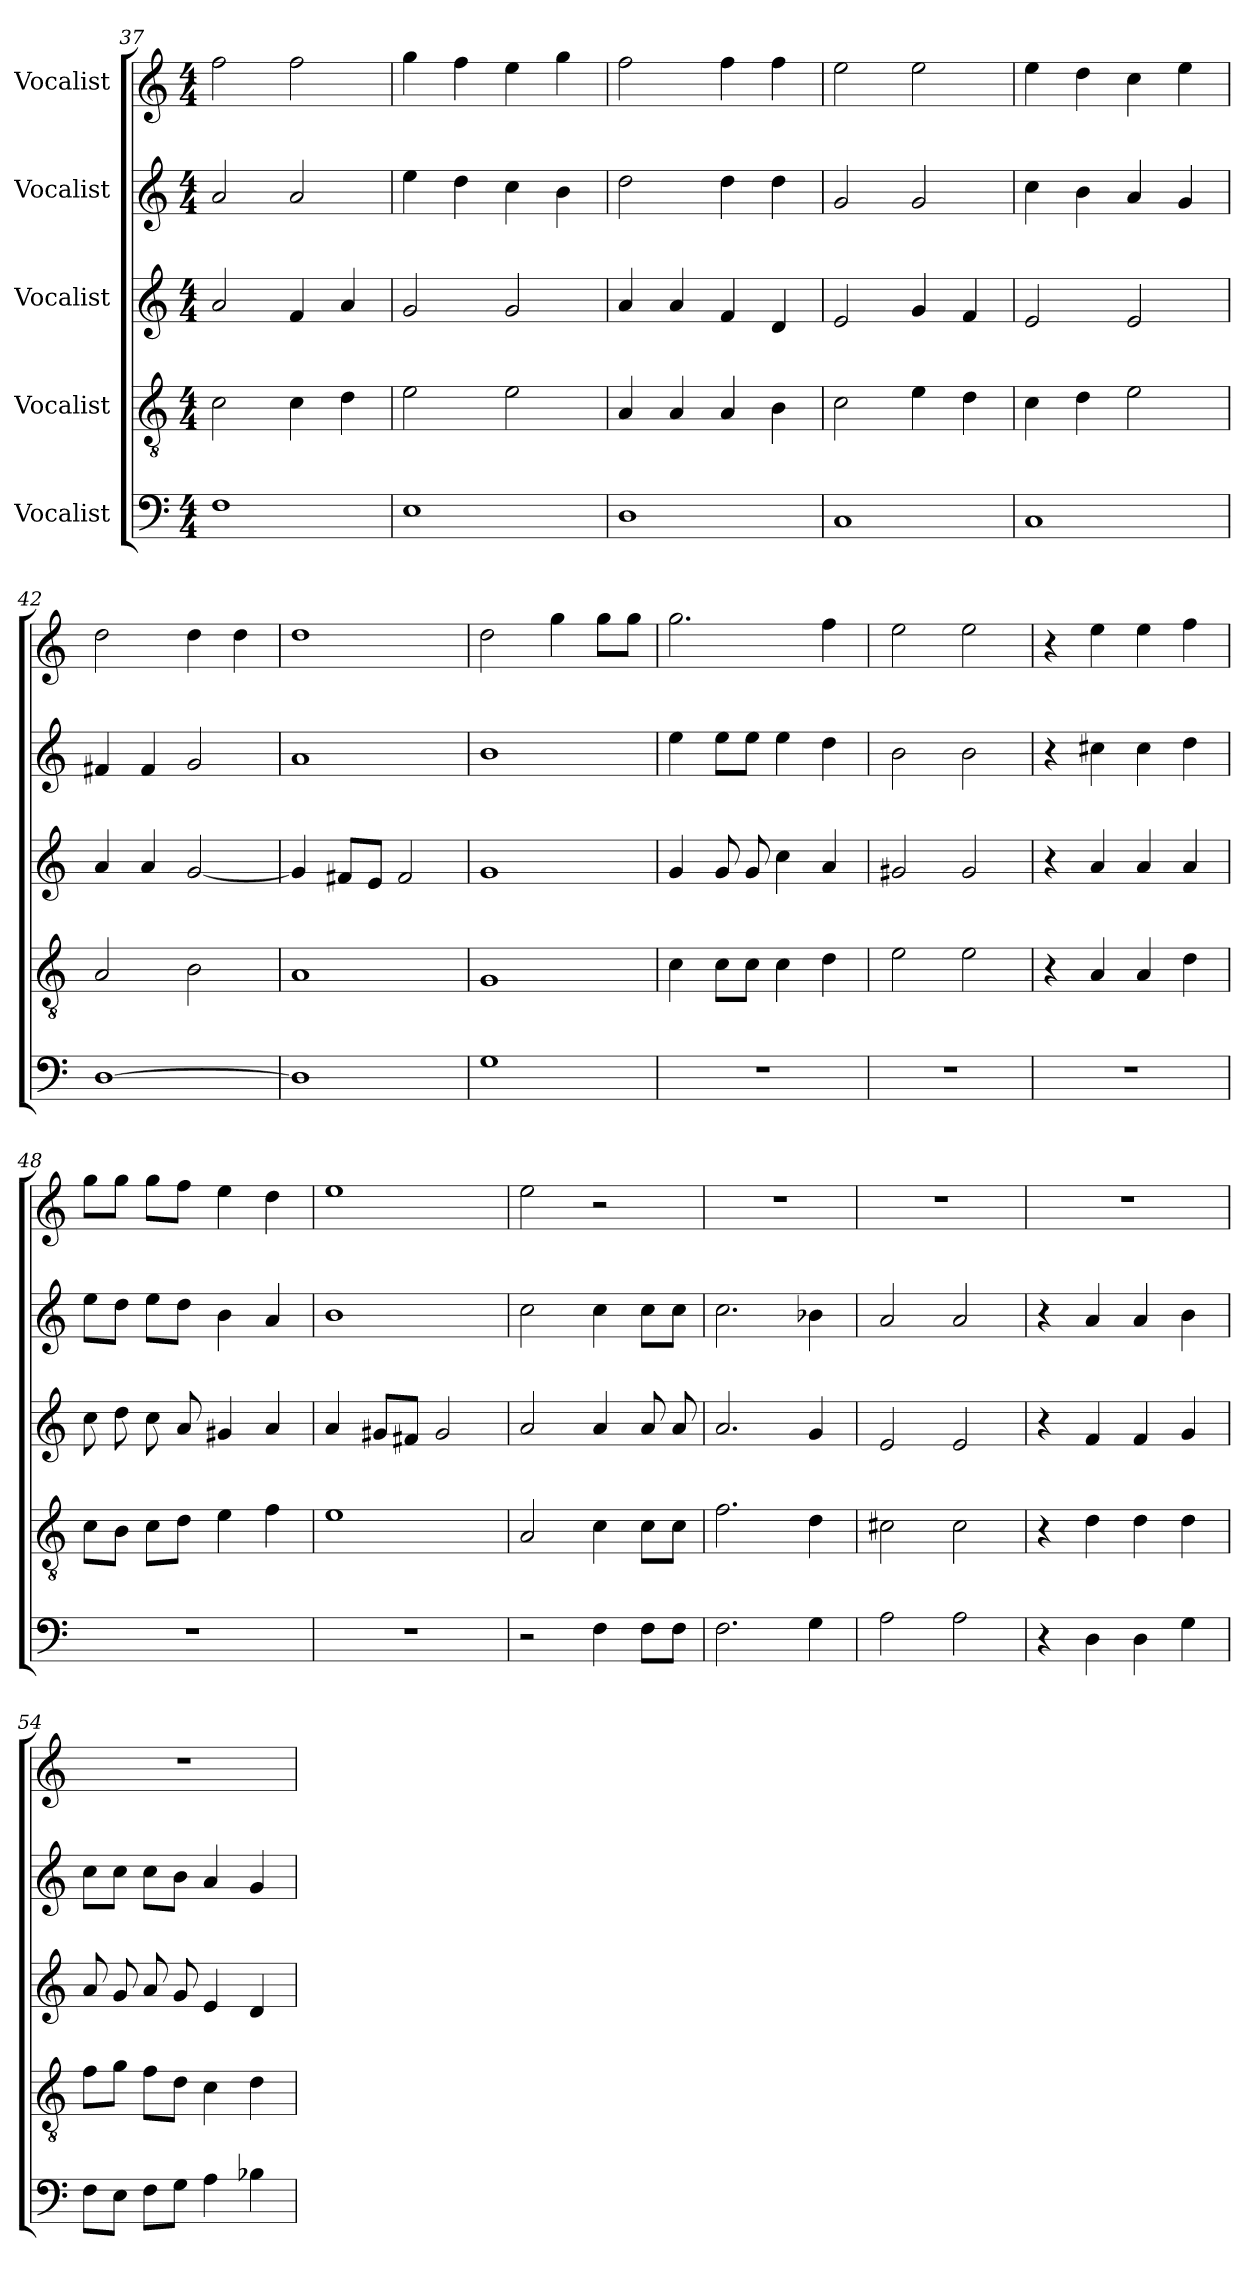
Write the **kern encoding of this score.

**kern	**kern	**kern	**kern	**kern
*part5	*part4	*part3	*part2	*part1
*staff5	*staff4	*staff3	*staff2	*staff1
*I"Vocalist	*I"Vocalist	*I"Vocalist	*I"Vocalist	*I"Vocalist
*clefF4	*clefGv2	*clefG2	*clefG2	*clefG2
*k[]	*k[]	*k[]	*k[]	*k[]
*M4/4	*M4/4	*M4/4	*M4/4	*M4/4
=37	=37	=37	=37	=37
1F	2c\	2a/	2a/	2ff\
.	4c\	4f/	2a/	2ff\
.	4d\	4a/	.	.
=38	=38	=38	=38	=38
1E	2e\	2g/	4ee\	4gg\
.	.	.	4dd\	4ff\
.	2e\	2g/	4cc\	4ee\
.	.	.	4b\	4gg\
=39	=39	=39	=39	=39
1D	4A/	4a/	2dd\	2ff\
.	4A/	4a/	.	.
.	4A/	4f/	4dd\	4ff\
.	4B\	4d/	4dd\	4ff\
=40	=40	=40	=40	=40
1C	2c\	2e/	2g/	2ee\
.	4e\	4g/	2g/	2ee\
.	4d\	4f/	.	.
=41	=41	=41	=41	=41
1C	4c\	2e/	4cc\	4ee\
.	4d\	.	4b\	4dd\
.	2e\	2e/	4a/	4cc\
.	.	.	4g/	4ee\
=42	=42	=42	=42	=42
[1D	2A/	4a/	4f#X/	2dd\
.	.	4a/	4f#/	.
.	2B\	[2g/	2g/	4dd\
.	.	.	.	4dd\
=43	=43	=43	=43	=43
1D]	1A	4g/]	1a	1dd
.	.	8f#X/L	.	.
.	.	8e/J	.	.
.	.	2f#/	.	.
=44	=44	=44	=44	=44
1G	1G	1g	1b	2dd\
.	.	.	.	4gg\
.	.	.	.	8gg\L
.	.	.	.	8gg\J
=45	=45	=45	=45	=45
1r	4c\	4g/	4ee\	2.gg\
.	8c\L	8g/	8ee\L	.
.	8c\J	8g/	8ee\J	.
.	4c\	4cc\	4ee\	.
.	4d\	4a/	4dd\	4ff\
=46	=46	=46	=46	=46
1r	2e\	2g#X/	2b\	2ee\
.	2e\	2g#/	2b\	2ee\
=47	=47	=47	=47	=47
1r	4r	4r	4r	4r
.	4A/	4a/	4cc#X\	4ee\
.	4A/	4a/	4cc#\	4ee\
.	4d\	4a/	4dd\	4ff\
=48	=48	=48	=48	=48
1r	8c\L	8cc\	8ee\L	8gg\L
.	8B\J	8dd\	8dd\J	8gg\J
.	8c\L	8cc\	8ee\L	8gg\L
.	8d\J	8a/	8dd\J	8ff\J
.	4e\	4g#X/	4b\	4ee\
.	4f\	4a/	4a/	4dd\
=49	=49	=49	=49	=49
1r	1e	4a/	1b	1ee
.	.	8g#X/L	.	.
.	.	8f#X/J	.	.
.	.	2g#/	.	.
=50	=50	=50	=50	=50
2r	2A/	2a/	2cc\	2ee\
4F\	4c\	4a/	4cc\	2r
8F\L	8c\L	8a/	8cc\L	.
8F\J	8c\J	8a/	8cc\J	.
=51	=51	=51	=51	=51
2.F\	2.f\	2.a/	2.cc\	1r
4G\	4d\	4g/	4b-X\	.
=52	=52	=52	=52	=52
2A\	2c#X\	2e/	2a/	1r
2A\	2c#\	2e/	2a/	.
=53	=53	=53	=53	=53
4r	4r	4r	4r	1r
4D\	4d\	4f/	4a/	.
4D\	4d\	4f/	4a/	.
4G\	4d\	4g/	4b\	.
=54	=54	=54	=54	=54
8F\L	8f\L	8a/	8cc\L	1r
8E\J	8g\J	8g/	8cc\J	.
8F\L	8f\L	8a/	8cc\L	.
8G\J	8d\J	8g/	8b\J	.
4A\	4c\	4e/	4a/	.
4B-X\	4d\	4d/	4g/	.
=	=	=	=	=
*-	*-	*-	*-	*-
